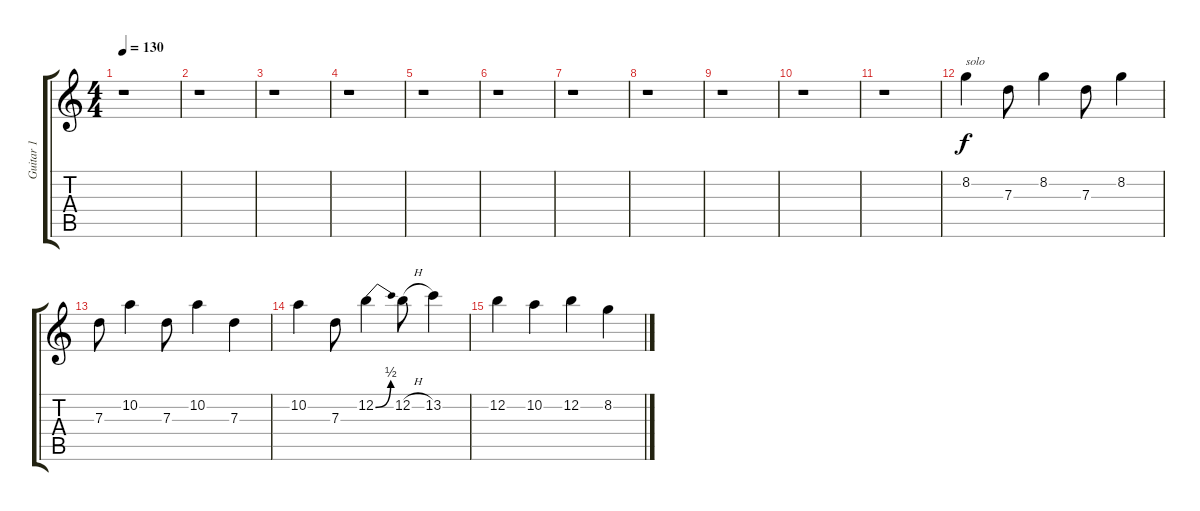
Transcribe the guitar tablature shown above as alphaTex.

\track ("Guitar 1" "Guitar 1") {instrument distortionguitar}
\staff {score tabs}
\tuning (E4 B3 G3 D3 A2 E2) {hide}
\ts (4 4)
\tempo 130
\clef g2
\ks c
r.1{dy f} |
r.1 |
r.1 |
r.1 |
r.1 |
r.1 |
r.1 |
r.1 |
r.1 |
r.1 |
r.1 |
8.2.4{txt "solo" balance 8 instrument distortionguitar} 7.3.8 8.2.4 7.3.8 8.2.4 |
7.3.8 10.2.4 7.3.8 10.2.4 7.3.4 |
10.2.4 7.3.8 12.2{be (bend 0 0 60 2)}.4 12.2{h}.8 13.2.4 |
12.2.4 10.2.4 12.2.4 8.2.4
